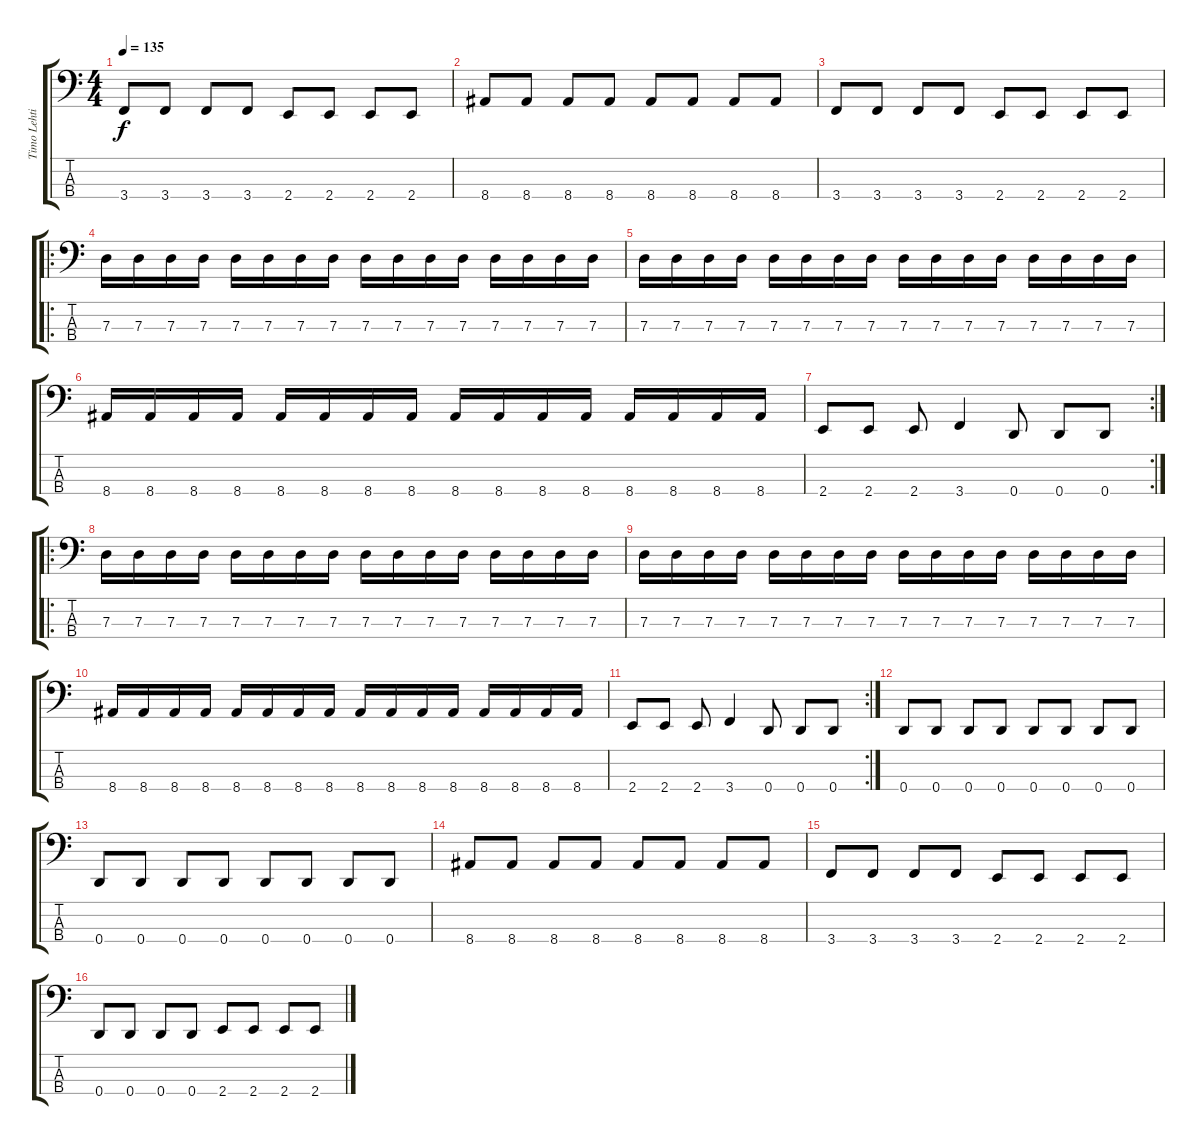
\track ("Timo Lehtinen" "Timo Lehti") {instrument slapbass2}
\staff {score tabs}
\tuning (F2 C2 G1 D1) {hide}
\ts (4 4)
\tempo 135
\clef f4
\ks c
3.4.8{dy f} 3.4.8 3.4.8 3.4.8 2.4.8 2.4.8 2.4.8 2.4.8 |
8.4.8 8.4.8 8.4.8 8.4.8 8.4.8 8.4.8 8.4.8 8.4.8 |
3.4.8 3.4.8 3.4.8 3.4.8 2.4.8 2.4.8 2.4.8 2.4.8 |
\ro
7.3.16 7.3.16 7.3.16 7.3.16 7.3.16 7.3.16 7.3.16 7.3.16 7.3.16 7.3.16 7.3.16 7.3.16 7.3.16 7.3.16 7.3.16 7.3.16 |
7.3.16 7.3.16 7.3.16 7.3.16 7.3.16 7.3.16 7.3.16 7.3.16 7.3.16 7.3.16 7.3.16 7.3.16 7.3.16 7.3.16 7.3.16 7.3.16 |
8.4.16 8.4.16 8.4.16 8.4.16 8.4.16 8.4.16 8.4.16 8.4.16 8.4.16 8.4.16 8.4.16 8.4.16 8.4.16 8.4.16 8.4.16 8.4.16 |
\rc 2
2.4.8 2.4.8 2.4.8 3.4.4 0.4.8 0.4.8 0.4.8 |
\ro
7.3.16 7.3.16 7.3.16 7.3.16 7.3.16 7.3.16 7.3.16 7.3.16 7.3.16 7.3.16 7.3.16 7.3.16 7.3.16 7.3.16 7.3.16 7.3.16 |
7.3.16 7.3.16 7.3.16 7.3.16 7.3.16 7.3.16 7.3.16 7.3.16 7.3.16 7.3.16 7.3.16 7.3.16 7.3.16 7.3.16 7.3.16 7.3.16 |
8.4.16 8.4.16 8.4.16 8.4.16 8.4.16 8.4.16 8.4.16 8.4.16 8.4.16 8.4.16 8.4.16 8.4.16 8.4.16 8.4.16 8.4.16 8.4.16 |
\rc 2
2.4.8 2.4.8 2.4.8 3.4.4 0.4.8 0.4.8 0.4.8 |
0.4.8 0.4.8 0.4.8 0.4.8 0.4.8 0.4.8 0.4.8 0.4.8 |
0.4.8 0.4.8 0.4.8 0.4.8 0.4.8 0.4.8 0.4.8 0.4.8 |
8.4.8 8.4.8 8.4.8 8.4.8 8.4.8 8.4.8 8.4.8 8.4.8 |
3.4.8 3.4.8 3.4.8 3.4.8 2.4.8 2.4.8 2.4.8 2.4.8 |
0.4.8 0.4.8 0.4.8 0.4.8 2.4.8 2.4.8 2.4.8 2.4.8
